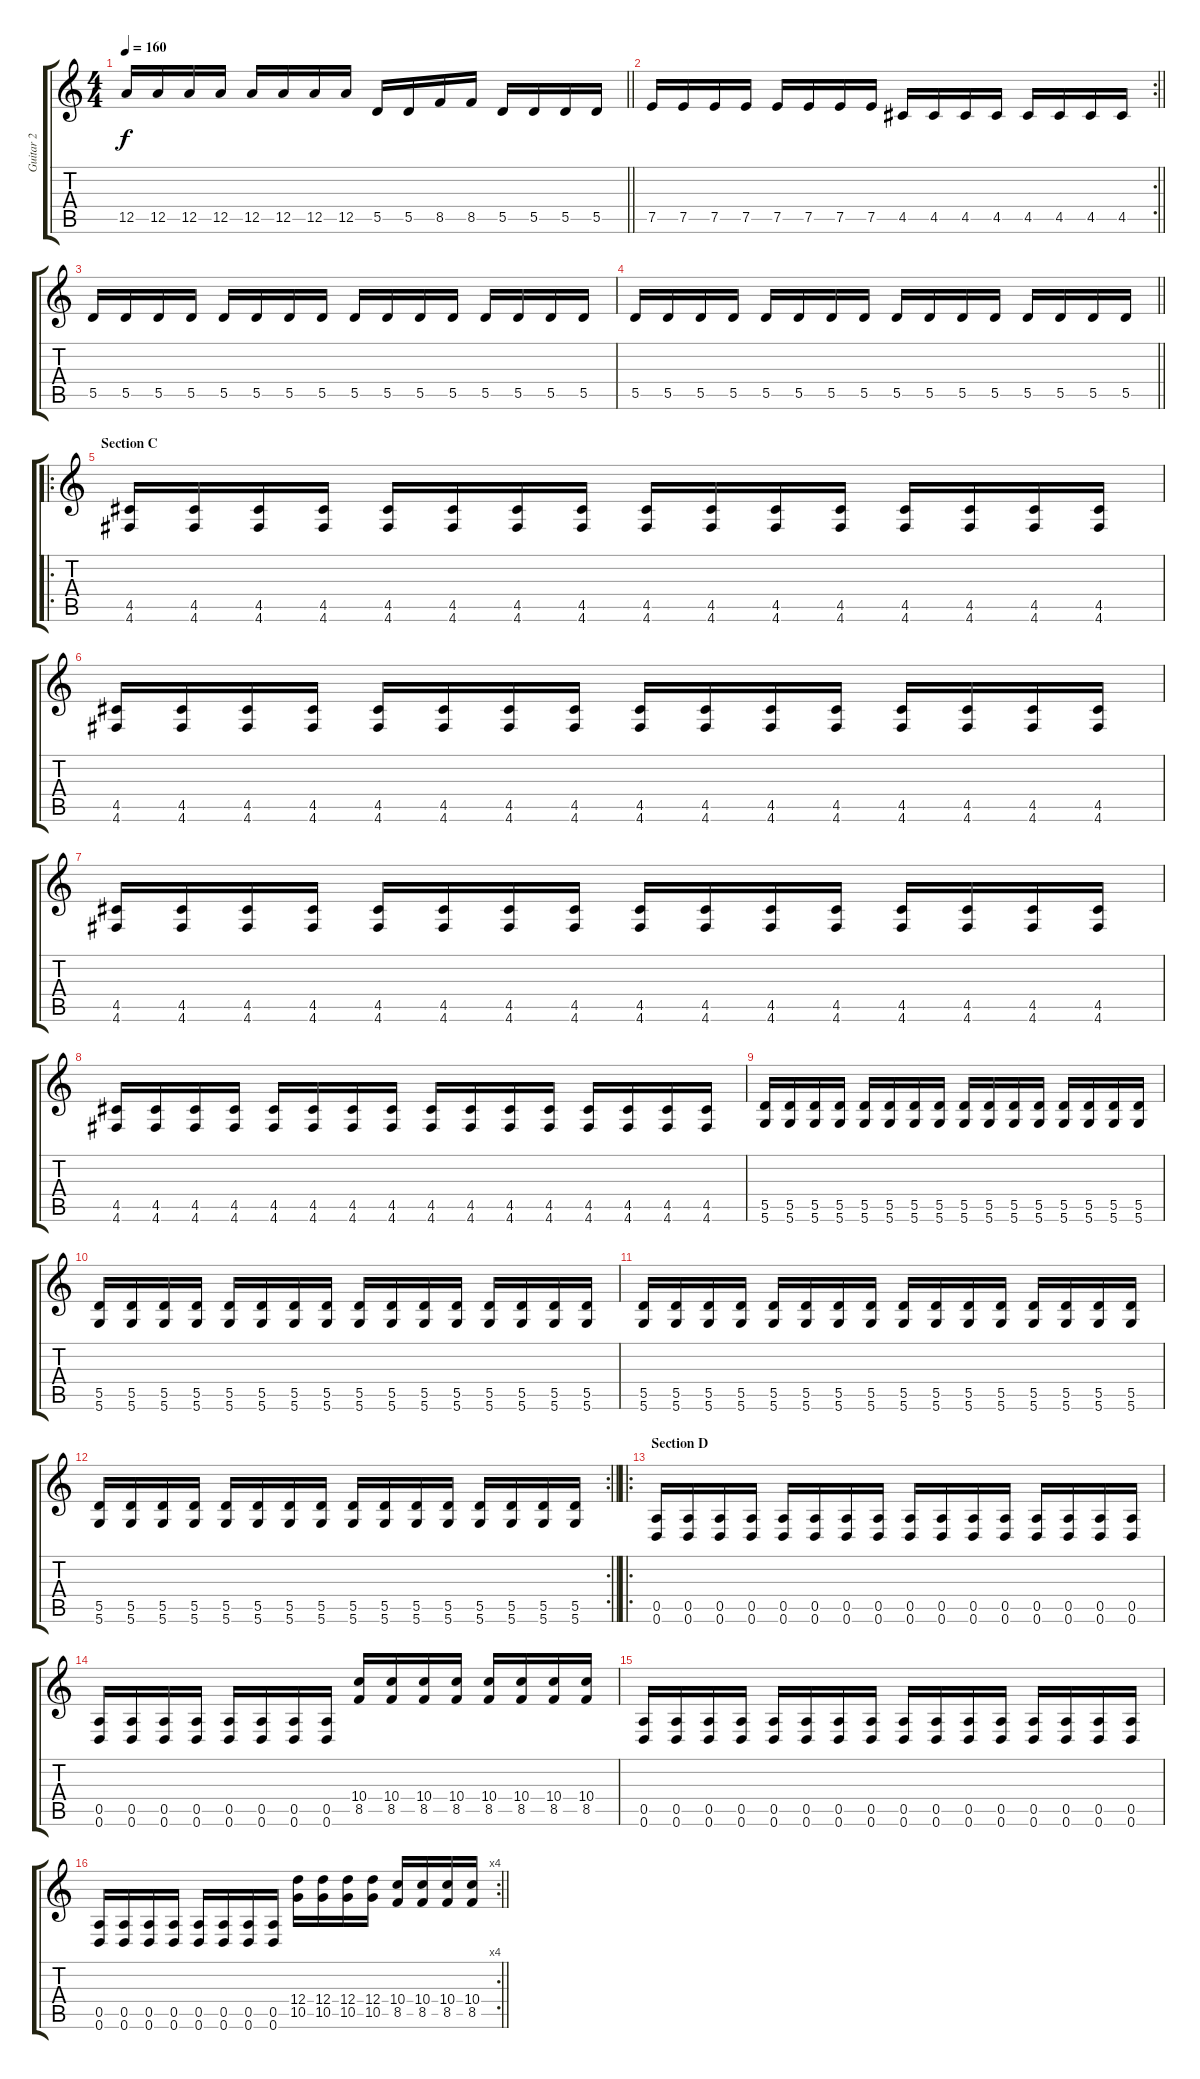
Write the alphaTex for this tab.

\track ("Guitar 2" "Guitar 2") {instrument overdrivenguitar}
\staff {score tabs}
\tuning (E4 B3 G3 D3 A2 D2) {hide}
\ts (4 4)
\tempo 160
\clef g2
\barLineRight lightlight
\ks c
12.5.16{dy f} 12.5.16 12.5.16 12.5.16 12.5.16 12.5.16 12.5.16 12.5.16 5.5.16 5.5.16 8.5.16 8.5.16 5.5.16 5.5.16 5.5.16 5.5.16 |
\rc 2
\barLineRight lightlight
7.5.16 7.5.16 7.5.16 7.5.16 7.5.16 7.5.16 7.5.16 7.5.16 4.5.16 4.5.16 4.5.16 4.5.16 4.5.16 4.5.16 4.5.16 4.5.16 |
5.5.16 5.5.16 5.5.16 5.5.16 5.5.16 5.5.16 5.5.16 5.5.16 5.5.16 5.5.16 5.5.16 5.5.16 5.5.16 5.5.16 5.5.16 5.5.16 |
\barLineRight lightlight
5.5.16 5.5.16 5.5.16 5.5.16 5.5.16 5.5.16 5.5.16 5.5.16 5.5.16 5.5.16 5.5.16 5.5.16 5.5.16 5.5.16 5.5.16 5.5.16 |
\ro
\section ("" "Section C")
(4.5 4.6).16 (4.5 4.6).16 (4.5 4.6).16 (4.5 4.6).16 (4.5 4.6).16 (4.5 4.6).16 (4.5 4.6).16 (4.5 4.6).16 (4.5 4.6).16 (4.5 4.6).16 (4.5 4.6).16 (4.5 4.6).16 (4.5 4.6).16 (4.5 4.6).16 (4.5 4.6).16 (4.5 4.6).16 |
(4.5 4.6).16 (4.5 4.6).16 (4.5 4.6).16 (4.5 4.6).16 (4.5 4.6).16 (4.5 4.6).16 (4.5 4.6).16 (4.5 4.6).16 (4.5 4.6).16 (4.5 4.6).16 (4.5 4.6).16 (4.5 4.6).16 (4.5 4.6).16 (4.5 4.6).16 (4.5 4.6).16 (4.5 4.6).16 |
(4.5 4.6).16 (4.5 4.6).16 (4.5 4.6).16 (4.5 4.6).16 (4.5 4.6).16 (4.5 4.6).16 (4.5 4.6).16 (4.5 4.6).16 (4.5 4.6).16 (4.5 4.6).16 (4.5 4.6).16 (4.5 4.6).16 (4.5 4.6).16 (4.5 4.6).16 (4.5 4.6).16 (4.5 4.6).16 |
(4.5 4.6).16 (4.5 4.6).16 (4.5 4.6).16 (4.5 4.6).16 (4.5 4.6).16 (4.5 4.6).16 (4.5 4.6).16 (4.5 4.6).16 (4.5 4.6).16 (4.5 4.6).16 (4.5 4.6).16 (4.5 4.6).16 (4.5 4.6).16 (4.5 4.6).16 (4.5 4.6).16 (4.5 4.6).16 |
(5.5 5.6).16 (5.5 5.6).16 (5.5 5.6).16 (5.5 5.6).16 (5.5 5.6).16 (5.5 5.6).16 (5.5 5.6).16 (5.5 5.6).16 (5.5 5.6).16 (5.5 5.6).16 (5.5 5.6).16 (5.5 5.6).16 (5.5 5.6).16 (5.5 5.6).16 (5.5 5.6).16 (5.5 5.6).16 |
(5.5 5.6).16 (5.5 5.6).16 (5.5 5.6).16 (5.5 5.6).16 (5.5 5.6).16 (5.5 5.6).16 (5.5 5.6).16 (5.5 5.6).16 (5.5 5.6).16 (5.5 5.6).16 (5.5 5.6).16 (5.5 5.6).16 (5.5 5.6).16 (5.5 5.6).16 (5.5 5.6).16 (5.5 5.6).16 |
(5.5 5.6).16 (5.5 5.6).16 (5.5 5.6).16 (5.5 5.6).16 (5.5 5.6).16 (5.5 5.6).16 (5.5 5.6).16 (5.5 5.6).16 (5.5 5.6).16 (5.5 5.6).16 (5.5 5.6).16 (5.5 5.6).16 (5.5 5.6).16 (5.5 5.6).16 (5.5 5.6).16 (5.5 5.6).16 |
\rc 2
\barLineRight lightlight
(5.5 5.6).16 (5.5 5.6).16 (5.5 5.6).16 (5.5 5.6).16 (5.5 5.6).16 (5.5 5.6).16 (5.5 5.6).16 (5.5 5.6).16 (5.5 5.6).16 (5.5 5.6).16 (5.5 5.6).16 (5.5 5.6).16 (5.5 5.6).16 (5.5 5.6).16 (5.5 5.6).16 (5.5 5.6).16 |
\ro
\section ("" "Section D")
(0.5 0.6).16 (0.5 0.6).16 (0.5 0.6).16 (0.5 0.6).16 (0.5 0.6).16 (0.5 0.6).16 (0.5 0.6).16 (0.5 0.6).16 (0.5 0.6).16 (0.5 0.6).16 (0.5 0.6).16 (0.5 0.6).16 (0.5 0.6).16 (0.5 0.6).16 (0.5 0.6).16 (0.5 0.6).16 |
(0.5 0.6).16 (0.5 0.6).16 (0.5 0.6).16 (0.5 0.6).16 (0.5 0.6).16 (0.5 0.6).16 (0.5 0.6).16 (0.5 0.6).16 (10.4 8.5).16 (10.4 8.5).16 (10.4 8.5).16 (10.4 8.5).16 (10.4 8.5).16 (10.4 8.5).16 (10.4 8.5).16 (10.4 8.5).16 |
(0.5 0.6).16 (0.5 0.6).16 (0.5 0.6).16 (0.5 0.6).16 (0.5 0.6).16 (0.5 0.6).16 (0.5 0.6).16 (0.5 0.6).16 (0.5 0.6).16 (0.5 0.6).16 (0.5 0.6).16 (0.5 0.6).16 (0.5 0.6).16 (0.5 0.6).16 (0.5 0.6).16 (0.5 0.6).16 |
\rc 4
\barLineRight lightlight
(0.5 0.6).16 (0.5 0.6).16 (0.5 0.6).16 (0.5 0.6).16 (0.5 0.6).16 (0.5 0.6).16 (0.5 0.6).16 (0.5 0.6).16 (12.4 10.5).16 (12.4 10.5).16 (12.4 10.5).16 (12.4 10.5).16 (10.4 8.5).16 (10.4 8.5).16 (10.4 8.5).16 (10.4 8.5).16
